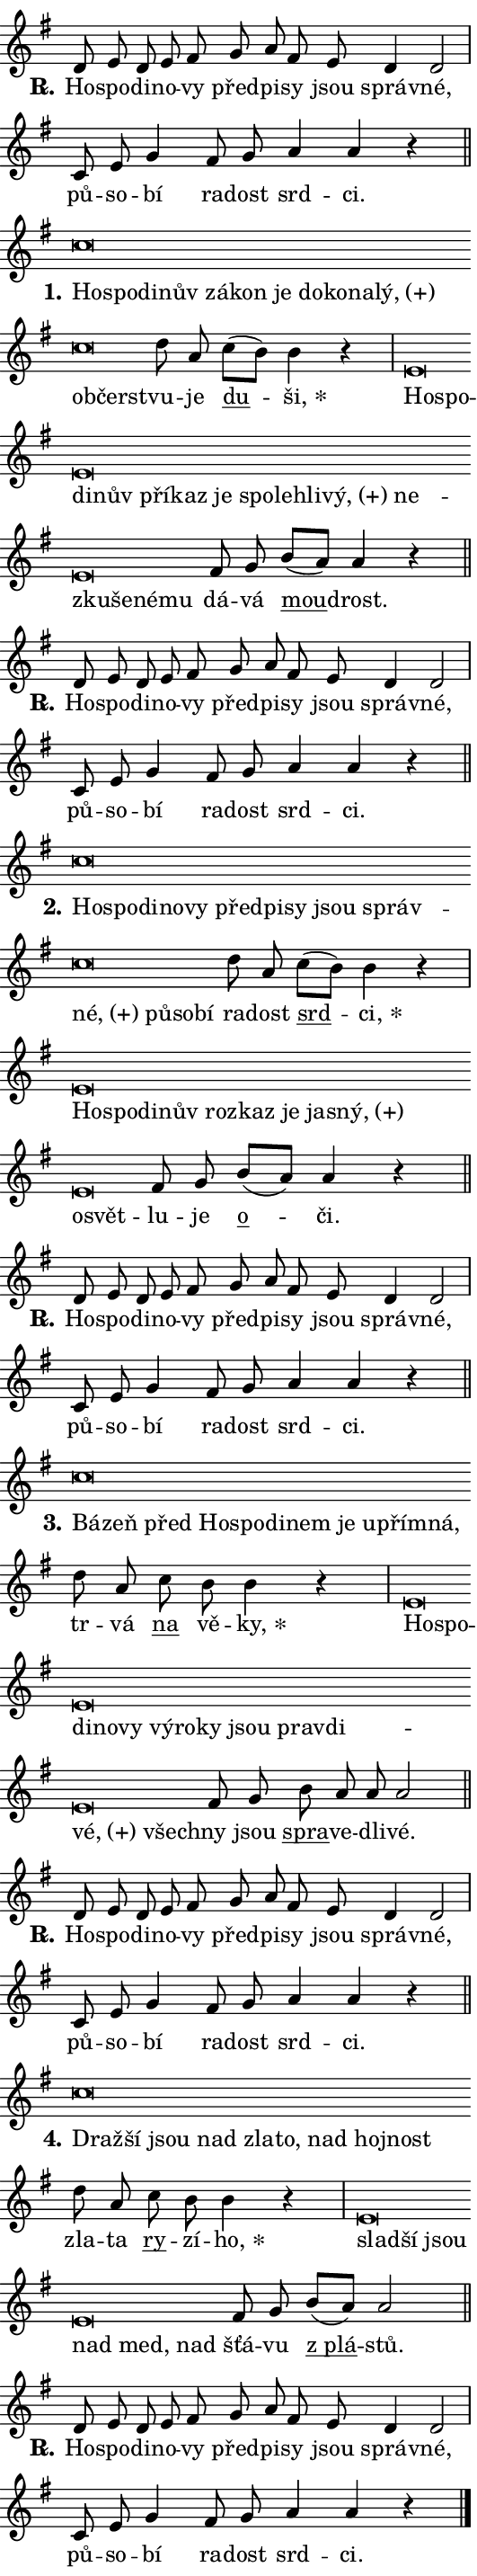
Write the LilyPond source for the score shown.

\version "2.24.0"
\header { tagline = "" }
\paper {
  indent = 0\cm
  top-margin = 0\cm
  right-margin = 0.13\cm % to fit lyric hyphens
  bottom-margin = 0\cm
  left-margin = 0\cm
  paper-width = 9\cm
  page-breaking = #ly:one-page-breaking
  system-system-spacing.basic-distance = #11
  score-system-spacing.basic-distance = #11
  ragged-last = ##f
}


%% Author: Thomas Morley
%% https://lists.gnu.org/archive/html/lilypond-user/2020-05/msg00002.html
#(define (line-position grob)
"Returns position of @var[grob} in current system:
   @code{'start}, if at first time-step
   @code{'end}, if at last time-step
   @code{'middle} otherwise
"
  (let* ((col (ly:item-get-column grob))
         (ln (ly:grob-object col 'left-neighbor))
         (rn (ly:grob-object col 'right-neighbor))
         (col-to-check-left (if (ly:grob? ln) ln col))
         (col-to-check-right (if (ly:grob? rn) rn col))
         (break-dir-left
           (and
             (ly:grob-property col-to-check-left 'non-musical #f)
             (ly:item-break-dir col-to-check-left)))
         (break-dir-right
           (and
             (ly:grob-property col-to-check-right 'non-musical #f)
             (ly:item-break-dir col-to-check-right))))
        (cond ((eqv? 1 break-dir-left) 'start)
              ((eqv? -1 break-dir-right) 'end)
              (else 'middle))))

#(define (tranparent-at-line-position vctor)
  (lambda (grob)
  "Relying on @code{line-position} select the relevant enry from @var{vctor}.
Used to determine transparency,"
    (case (line-position grob)
      ((end) (not (vector-ref vctor 0)))
      ((middle) (not (vector-ref vctor 1)))
      ((start) (not (vector-ref vctor 2))))))

noteHeadBreakVisibility =
#(define-music-function (break-visibility)(vector?)
"Makes @code{NoteHead}s transparent relying on @var{break-visibility}"
#{
  \override NoteHead.transparent =
    #(tranparent-at-line-position break-visibility)
#})

#(define delete-ledgers-for-transparent-note-heads
  (lambda (grob)
    "Reads whether a @code{NoteHead} is transparent.
If so this @code{NoteHead} is removed from @code{'note-heads} from
@var{grob}, which is supposed to be @code{LedgerLineSpanner}.
As a result ledgers are not printed for this @code{NoteHead}"
    (let* ((nhds-array (ly:grob-object grob 'note-heads))
           (nhds-list
             (if (ly:grob-array? nhds-array)
                 (ly:grob-array->list nhds-array)
                 '()))
           ;; Relies on the transparent-property being done before
           ;; Staff.LedgerLineSpanner.after-line-breaking is executed.
           ;; This is fragile ...
           (to-keep
             (remove
               (lambda (nhd)
                 (ly:grob-property nhd 'transparent #f))
               nhds-list)))
      ;; TODO find a better method to iterate over grob-arrays, similiar
      ;; to filter/remove etc for lists
      ;; For now rebuilt from scratch
      (set! (ly:grob-object grob 'note-heads)  '())
      (for-each
        (lambda (nhd)
          (ly:pointer-group-interface::add-grob grob 'note-heads nhd))
        to-keep))))

squashNotes = {
  \override NoteHead.X-extent = #'(-0.2 . 0.2)
  \override NoteHead.Y-extent = #'(-0.75 . 0)
  \override NoteHead.stencil =
    #(lambda (grob)
       (let ((pos (ly:grob-property grob 'staff-position)))
         (begin
           (if (< pos -7) (display "ERROR: Lower brevis then expected\n") (display ""))
           (if (<= pos -6) ly:text-interface::print ly:note-head::print))))
}
unSquashNotes = {
  \revert NoteHead.X-extent
  \revert NoteHead.Y-extent
  \revert NoteHead.stencil
}

hideNotes = \noteHeadBreakVisibility #begin-of-line-visible
unHideNotes = \noteHeadBreakVisibility #all-visible

% work-around for resetting accidentals
% https://lilypond.org/doc/v2.23/Documentation/notation/displaying-rhythms#unmetered-music
cadenzaMeasure = {
  \cadenzaOff
  \partial 1024 s1024
  \cadenzaOn
}

#(define-markup-command (accent layout props text) (markup?)
  "Underline accented syllable"
  (interpret-markup layout props
    #{\markup \override #'(offset . 4.3) \underline { #text }#}))

responsum = \markup \concat {
  "R" \hspace #-1.05 \path #0.1 #'((moveto 0 0.07) (lineto 0.9 0.8)) \hspace #0.05 "."
}

spaceSize = #0.6828661417322834 % exact space size for TeX Gyre Schola

\layout {
  \context {
    \Staff
    \remove "Time_signature_engraver"
    \override LedgerLineSpanner.after-line-breaking = #delete-ledgers-for-transparent-note-heads
  }
  \context {
    \Lyrics {
      \override LyricSpace.minimum-distance = \spaceSize
      \override LyricText.font-name = #"TeX Gyre Schola"
      \override LyricText.font-size = 1
      \override StanzaNumber.font-name = #"TeX Gyre Schola Bold"
      \override StanzaNumber.font-size = 1
    }
  }
  \context {
    \Score 
    \override NoteHead.text =
      #(lambda (grob) 
        (let ((pos (ly:grob-property grob 'staff-position)))
          #{\markup {
            \combine
              \halign #-0.55 \raise #(if (= pos -6) 0 0.5) \override #'(thickness . 2) \draw-line #'(3.2 . 0)
              \musicglyph "noteheads.sM1"
          }#}))
  }
}

% magnetic-lyrics.ily
%
%   written by
%     Jean Abou Samra <jean@abou-samra.fr>
%     Werner Lemberg <wl@gnu.org>
%
%   adapted by
%     Jiri Hon <jiri.hon@gmail.com>
%
% Version 2022-Apr-15

% https://www.mail-archive.com/lilypond-user@gnu.org/msg149350.html

#(define (Left_hyphen_pointer_engraver context)
   "Collect syllable-hyphen-syllable occurrences in lyrics and store
them in properties.  This engraver only looks to the left.  For
example, if the lyrics input is @code{foo -- bar}, it does the
following.

@itemize @bullet
@item
Set the @code{text} property of the @code{LyricHyphen} grob between
@q{foo} and @q{bar} to @code{foo}.

@item
Set the @code{left-hyphen} property of the @code{LyricText} grob with
text @q{foo} to the @code{LyricHyphen} grob between @q{foo} and
@q{bar}.
@end itemize

Use this auxiliary engraver in combination with the
@code{lyric-@/text::@/apply-@/magnetic-@/offset!} hook."
   (let ((hyphen #f)
         (text #f))
     (make-engraver
      (acknowledgers
       ((lyric-syllable-interface engraver grob source-engraver)
        (set! text grob)))
      (end-acknowledgers
       ((lyric-hyphen-interface engraver grob source-engraver)
        ;(when (not (grob::has-interface grob 'lyric-space-interface))
          (set! hyphen grob)));)
      ((stop-translation-timestep engraver)
       (when (and text hyphen)
         (ly:grob-set-object! text 'left-hyphen hyphen))
       (set! text #f)
       (set! hyphen #f)))))

#(define (lyric-text::apply-magnetic-offset! grob)
   "If the space between two syllables is less than the value in
property @code{LyricText@/.details@/.squash-threshold}, move the right
syllable to the left so that it gets concatenated with the left
syllable.

Use this function as a hook for
@code{LyricText@/.after-@/line-@/breaking} if the
@code{Left_@/hyphen_@/pointer_@/engraver} is active."
   (let ((hyphen (ly:grob-object grob 'left-hyphen #f)))
     (when hyphen
       (let ((left-text (ly:spanner-bound hyphen LEFT)))
         (when (grob::has-interface left-text 'lyric-syllable-interface)
           (let* ((common (ly:grob-common-refpoint grob left-text X))
                  (this-x-ext (ly:grob-extent grob common X))
                  (left-x-ext
                   (begin
                     ;; Trigger magnetism for left-text.
                     (ly:grob-property left-text 'after-line-breaking)
                     (ly:grob-extent left-text common X)))
                  ;; `delta` is the gap width between two syllables.
                  (delta (- (interval-start this-x-ext)
                            (interval-end left-x-ext)))
                  (details (ly:grob-property grob 'details))
                  (threshold (assoc-get 'squash-threshold details 0.2)))
             (when (< delta threshold)
               (let* (;; We have to manipulate the input text so that
                      ;; ligatures crossing syllable boundaries are not
                      ;; disabled.  For languages based on the Latin
                      ;; script this is essentially a beautification.
                      ;; However, for non-Western scripts it can be a
                      ;; necessity.
                      (lt (ly:grob-property left-text 'text))
                      (rt (ly:grob-property grob 'text))
                      (is-space (grob::has-interface hyphen 'lyric-space-interface))
                      (space (if is-space " " ""))
                      (extra-delta (if is-space spaceSize 0))
                      ;; Append new syllable.
                      (ltrt-space (if (and (string? lt) (string? rt))
                                (string-append lt space rt)
                                (make-concat-markup (list lt space rt))))
                      ;; Right-align `ltrt` to the right side.
                      (ltrt-space-markup (grob-interpret-markup
                               grob
                               (make-translate-markup
                                (cons (interval-length this-x-ext) 0)
                                (make-right-align-markup ltrt-space)))))
                 (begin
                   ;; Don't print `left-text`.
                   (ly:grob-set-property! left-text 'stencil #f)
                   ;; Set text and stencil (which holds all collected
                   ;; syllables so far) and shift it to the left.
                   (ly:grob-set-property! grob 'text ltrt-space)
                   (ly:grob-set-property! grob 'stencil ltrt-space-markup)
                   (ly:grob-translate-axis! grob (- (- delta extra-delta)) X))))))))))


#(define (lyric-hyphen::displace-bounds-first grob)
   ;; Make very sure this callback isn't triggered too early.
   (let ((left (ly:spanner-bound grob LEFT))
         (right (ly:spanner-bound grob RIGHT)))
     (ly:grob-property left 'after-line-breaking)
     (ly:grob-property right 'after-line-breaking)
     (ly:lyric-hyphen::print grob)))

squashThreshold = #0.4

\layout {
  \context {
    \Lyrics
    \consists #Left_hyphen_pointer_engraver
    \override LyricText.after-line-breaking =
      #lyric-text::apply-magnetic-offset!
    \override LyricHyphen.stencil = #lyric-hyphen::displace-bounds-first
    \override LyricText.details.squash-threshold = \squashThreshold
    \override LyricHyphen.minimum-distance = 0
    \override LyricHyphen.minimum-length = \squashThreshold
  }
}

squashText = \override LyricText.details.squash-threshold = 9999
unSquashText = \override LyricText.details.squash-threshold = \squashThreshold

leftText = \override LyricText.self-alignment-X = #LEFT
unLeftText = \revert LyricText.self-alignment-X

starOffset = #(lambda (grob) 
                (let ((x_offset (ly:self-alignment-interface::aligned-on-x-parent grob)))
                  (if (= x_offset 0) 0 (+ x_offset 1.2))))

star = #(define-music-function (syllable)(string?)
"Append star separator at the end of a syllable"
#{
  \once \override LyricText.X-offset = #starOffset
  \lyricmode { \markup {
    #syllable
    \override #'((font-name . "TeX Gyre Schola Bold")) \hspace #0.2 \lower #0.65 \larger "*"
  } }
#})

starAccent = #(define-music-function (syllable)(string?)
"Append star separator at the end of a syllable and make accent"
#{
  \once \override LyricText.X-offset = #starOffset
  \lyricmode { \markup {
    \accent #syllable
    \override #'((font-name . "TeX Gyre Schola Bold")) \hspace #0.2 \lower #0.65 \larger "*"
  } }
#})

breath = #(define-music-function (syllable)(string?)
"Append breathing indicator at the end of a syllable"
#{
  \lyricmode { \markup { #syllable "+" } }
#})

optionalBreath = #(define-music-function (syllable)(string?)
"Append optional breathing indicator at the end of a syllable"
#{
  \lyricmode { \markup { #syllable "(+)" } }
#})


\score {
    <<
        \new Voice = "melody" { \cadenzaOn \key g \major \relative { d'8 e d e fis \bar "" g a fis e \bar "" d4 d2 \cadenzaMeasure \bar "|" c8 e g4 \bar "" fis8 g a4 a r \cadenzaMeasure \bar "||" \break } }
        \new Lyrics \lyricsto "melody" { \lyricmode { \set stanza = \responsum
Ho -- spo -- di -- no -- vy před -- pi -- sy jsou správ -- né, pů -- so -- bí ra -- dost srd -- ci. } }
    >>
    \layout {}
}

\score {
    <<
        \new Voice = "melody" { \cadenzaOn \key g \major \relative { \squashNotes c''\breve*1/16 \hideNotes \breve*1/16 \bar "" \breve*1/16 \bar "" \breve*1/16 \bar "" \breve*1/16 \bar "" \breve*1/16 \bar "" \breve*1/16 \bar "" \breve*1/16 \bar "" \breve*1/16 \bar "" \breve*1/16 \bar "" \breve*1/16 \bar "" \breve*1/16 \breve*1/16 \bar "" \unHideNotes \unSquashNotes d8 a \bar "" c[( b)] b4 r \cadenzaMeasure \bar "|" \squashNotes e,\breve*1/16 \hideNotes \breve*1/16 \bar "" \breve*1/16 \bar "" \breve*1/16 \bar "" \breve*1/16 \bar "" \breve*1/16 \bar "" \breve*1/16 \bar "" \breve*1/16 \bar "" \breve*1/16 \bar "" \breve*1/16 \bar "" \breve*1/16 \bar "" \breve*1/16 \bar "" \breve*1/16 \bar "" \breve*1/16 \bar "" \breve*1/16 \breve*1/16 \bar "" \unHideNotes \unSquashNotes fis8 g \bar "" b[( a)] a4 r \cadenzaMeasure \bar "||" \break } }
        \new Lyrics \lyricsto "melody" { \lyricmode { \set stanza = "1."
\leftText Ho -- \squashText spo -- di -- nův zá -- kon je do -- ko -- na -- \optionalBreath lý, ob -- čerst -- \unLeftText \unSquashText vu -- je \markup \accent du -- \star ši, \leftText Ho -- \squashText spo -- di -- nův pří -- kaz je spo -- leh -- li -- \optionalBreath vý, ne -- zku -- še -- né -- mu \unLeftText \unSquashText dá -- vá \markup \accent mou -- drost. } }
    >>
    \layout {}
}

\score {
    <<
        \new Voice = "melody" { \cadenzaOn \key g \major \relative { d'8 e d e fis \bar "" g a fis e \bar "" d4 d2 \cadenzaMeasure \bar "|" c8 e g4 \bar "" fis8 g a4 a r \cadenzaMeasure \bar "||" \break } }
        \new Lyrics \lyricsto "melody" { \lyricmode { \set stanza = \responsum
Ho -- spo -- di -- no -- vy před -- pi -- sy jsou správ -- né, pů -- so -- bí ra -- dost srd -- ci. } }
    >>
    \layout {}
}

\score {
    <<
        \new Voice = "melody" { \cadenzaOn \key g \major \relative { \squashNotes c''\breve*1/16 \hideNotes \breve*1/16 \bar "" \breve*1/16 \bar "" \breve*1/16 \bar "" \breve*1/16 \bar "" \breve*1/16 \bar "" \breve*1/16 \bar "" \breve*1/16 \bar "" \breve*1/16 \bar "" \breve*1/16 \bar "" \breve*1/16 \bar "" \breve*1/16 \bar "" \breve*1/16 \breve*1/16 \bar "" \unHideNotes \unSquashNotes d8 a \bar "" c[( b)] b4 r \cadenzaMeasure \bar "|" \squashNotes e,\breve*1/16 \hideNotes \breve*1/16 \bar "" \breve*1/16 \bar "" \breve*1/16 \bar "" \breve*1/16 \bar "" \breve*1/16 \bar "" \breve*1/16 \bar "" \breve*1/16 \bar "" \breve*1/16 \bar "" \breve*1/16 \breve*1/16 \bar "" \unHideNotes \unSquashNotes fis8 g \bar "" b[( a)] a4 r \cadenzaMeasure \bar "||" \break } }
        \new Lyrics \lyricsto "melody" { \lyricmode { \set stanza = "2."
\leftText Ho -- \squashText spo -- di -- no -- vy před -- pi -- sy jsou správ -- \optionalBreath né, pů -- so -- bí \unLeftText \unSquashText ra -- dost \markup \accent srd -- \star ci, \leftText Ho -- \squashText spo -- di -- nův roz -- kaz je ja -- \optionalBreath sný, o -- svět -- \unLeftText \unSquashText lu -- je \markup \accent o -- či. } }
    >>
    \layout {}
}

\score {
    <<
        \new Voice = "melody" { \cadenzaOn \key g \major \relative { d'8 e d e fis \bar "" g a fis e \bar "" d4 d2 \cadenzaMeasure \bar "|" c8 e g4 \bar "" fis8 g a4 a r \cadenzaMeasure \bar "||" \break } }
        \new Lyrics \lyricsto "melody" { \lyricmode { \set stanza = \responsum
Ho -- spo -- di -- no -- vy před -- pi -- sy jsou správ -- né, pů -- so -- bí ra -- dost srd -- ci. } }
    >>
    \layout {}
}

\score {
    <<
        \new Voice = "melody" { \cadenzaOn \key g \major \relative { \squashNotes c''\breve*1/16 \hideNotes \breve*1/16 \bar "" \breve*1/16 \bar "" \breve*1/16 \bar "" \breve*1/16 \bar "" \breve*1/16 \bar "" \breve*1/16 \bar "" \breve*1/16 \bar "" \breve*1/16 \bar "" \breve*1/16 \breve*1/16 \bar "" \unHideNotes \unSquashNotes d8 a \bar "" c b b4 r \cadenzaMeasure \bar "|" \squashNotes e,\breve*1/16 \hideNotes \breve*1/16 \bar "" \breve*1/16 \bar "" \breve*1/16 \bar "" \breve*1/16 \bar "" \breve*1/16 \bar "" \breve*1/16 \bar "" \breve*1/16 \bar "" \breve*1/16 \bar "" \breve*1/16 \bar "" \breve*1/16 \bar "" \breve*1/16 \breve*1/16 \bar "" \unHideNotes \unSquashNotes fis8 g \bar "" b a a a2 \cadenzaMeasure \bar "||" \break } }
        \new Lyrics \lyricsto "melody" { \lyricmode { \set stanza = "3."
\leftText Bá -- \squashText zeň před Ho -- spo -- di -- nem je u -- přím -- ná, \unLeftText \unSquashText tr -- vá \markup \accent na vě -- \star ky, \leftText Ho -- \squashText spo -- di -- no -- vy vý -- ro -- ky jsou prav -- di -- \optionalBreath vé, všech -- \unLeftText \unSquashText ny jsou \markup \accent spra -- ve -- dli -- vé. } }
    >>
    \layout {}
}

\score {
    <<
        \new Voice = "melody" { \cadenzaOn \key g \major \relative { d'8 e d e fis \bar "" g a fis e \bar "" d4 d2 \cadenzaMeasure \bar "|" c8 e g4 \bar "" fis8 g a4 a r \cadenzaMeasure \bar "||" \break } }
        \new Lyrics \lyricsto "melody" { \lyricmode { \set stanza = \responsum
Ho -- spo -- di -- no -- vy před -- pi -- sy jsou správ -- né, pů -- so -- bí ra -- dost srd -- ci. } }
    >>
    \layout {}
}

\score {
    <<
        \new Voice = "melody" { \cadenzaOn \key g \major \relative { \squashNotes c''\breve*1/16 \hideNotes \breve*1/16 \bar "" \breve*1/16 \bar "" \breve*1/16 \bar "" \breve*1/16 \bar "" \breve*1/16 \bar "" \breve*1/16 \bar "" \breve*1/16 \breve*1/16 \bar "" \unHideNotes \unSquashNotes d8 a \bar "" c b b4 r \cadenzaMeasure \bar "|" \squashNotes e,\breve*1/16 \hideNotes \breve*1/16 \bar "" \breve*1/16 \bar "" \breve*1/16 \bar "" \breve*1/16 \breve*1/16 \bar "" \unHideNotes \unSquashNotes fis8 g \bar "" b[( a)] a2 \cadenzaMeasure \bar "||" \break } }
        \new Lyrics \lyricsto "melody" { \lyricmode { \set stanza = "4."
\leftText Draž -- \squashText ší jsou nad zla -- to, nad hoj -- nost \unLeftText \unSquashText zla -- ta \markup \accent ry -- zí -- \star ho, \leftText slad -- \squashText ší jsou nad med, nad \unLeftText \unSquashText šťá -- vu \markup \accent "z plá" -- stů. } }
    >>
    \layout {}
}

\score {
    <<
        \new Voice = "melody" { \cadenzaOn \key g \major \relative { d'8 e d e fis \bar "" g a fis e \bar "" d4 d2 \cadenzaMeasure \bar "|" c8 e g4 \bar "" fis8 g a4 a r \cadenzaMeasure \bar "||" \break } \bar "|." }
        \new Lyrics \lyricsto "melody" { \lyricmode { \set stanza = \responsum
Ho -- spo -- di -- no -- vy před -- pi -- sy jsou správ -- né, pů -- so -- bí ra -- dost srd -- ci. } }
    >>
    \layout {}
}
